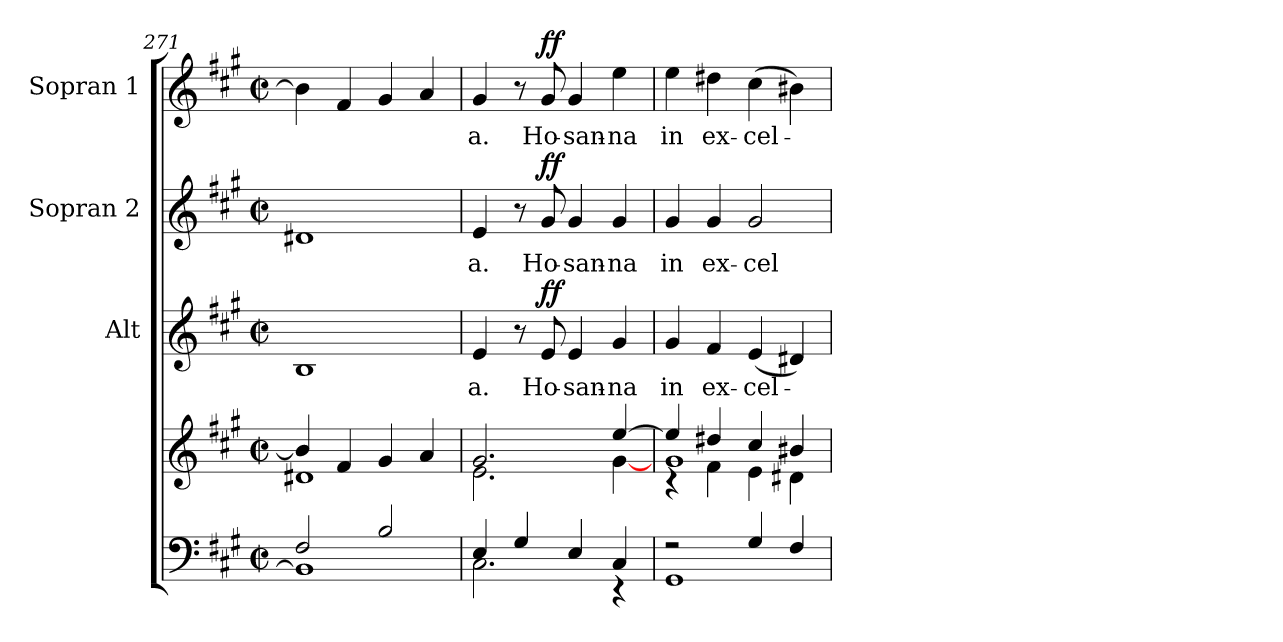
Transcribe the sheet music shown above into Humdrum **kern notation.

**kern	**kern	**kern	**text	**dynam	**kern	**text	**dynam	**kern	**text	**dynam
*part4	*part4	*part3	*part3	*part3	*part2	*part2	*part2	*part1	*part1	*part1
*staff5	*staff4	*staff3	*staff3	*staff3	*staff2	*staff2	*staff2	*staff1	*staff1	*staff1
*	*	*I"Alt	*	*	*I"Sopran 2	*	*	*I"Sopran 1	*	*
*	*	*I'A.	*	*	*I'S. 2	*	*	*I'S. 1	*	*
*clefF4	*clefG2	*clefG2	*	*	*clefG2	*	*	*clefG2	*	*
*k[f#c#g#]	*k[f#c#g#]	*k[f#c#g#]	*	*	*k[f#c#g#]	*	*	*k[f#c#g#]	*	*
*A:	*A:	*A:	*	*	*A:	*	*	*A:	*	*
*M2/2	*M2/2	*M2/2	*	*	*M2/2	*	*	*M2/2	*	*
*met(c|)	*met(c|)	*met(c|)	*	*	*met(c|)	*	*	*met(c|)	*	*
=271	=271	=271	=271	=271	=271	=271	=271	=271	=271	=271
*^	*^	*	*	*	*	*	*	*	*	*
2F#/	1BB]	4b/]	1d#X	1B	.	.	1d#X	.	.	4b\]	.	.
.	.	4f#/	.	.	.	.	.	.	.	4f#/	.	.
2B/	.	4g#/	.	.	.	.	.	.	.	4g#/	.	.
.	.	4a/	.	.	.	.	.	.	.	4a/	.	.
!!LO:LB:g=z
=272	=272	=272	=272	=272	=272	=272	=272	=272	=272	=272	=272	=272
!	!	!	!	!	!LO:LY:b	!	!	!LO:LY:b	!	!	!LO:LY:b	!
4E/	2.C#\	2.g#/	2.e\	4e/	-a.	.	4e/	-a.	.	4g#/	-a.	.
4G#/	.	.	.	8r	.	.	8r	.	.	8r	.	.
!	!	!	!	!	!LO:LY:b	!LO:DY:a	!	!LO:LY:b	!LO:DY:a	!	!LO:LY:b	!LO:DY:a
.	.	.	.	8e/	Ho-	ff	8g#/	Ho-	ff	8g#/	Ho-	ff
!	!	!	!	!	!LO:LY:b	!	!	!LO:LY:b	!	!	!LO:LY:b	!
4E/	.	.	.	4e/	-san-	.	4g#/	-san-	.	4g#/	-san-	.
!	!	!	!	!	!LO:LY:b	!	!	!LO:LY:b	!	!	!LO:LY:b	!
4C#/	4rEE	[>4ee/	[<4g#\	4g#/	-na	.	4g#/	-na	.	4ee\	-na	.
=273	=273	=273	=273	=273	=273	=273	=273	=273	=273	=273	=273	=273
*	*	*	*^	*	*	*	*	*	*	*	*	*
!	!	!	!	!	!	!LO:LY:b	!	!	!LO:LY:b	!	!	!LO:LY:b	!
2rF	1GG#	4ee/]	4rB	1g#	4g#/	in	.	4g#/	in	.	4ee\	in	.
!	!	!	!	!	!	!LO:LY:b	!	!	!LO:LY:b	!	!	!LO:LY:b	!
.	.	4dd#X/	4f#\	.	4f#/	ex-	.	4g#/	ex-	.	4dd#X\	ex-	.
!	!	!	!	!	!	!LO:LY:b	!	!	!LO:LY:b	!	!	!LO:LY:b	!
4G#/	.	4cc#/	4e\	.	(<4e/	-cel-	.	2g#/	-cel-	.	(>4cc#\	-cel-	.
4F#/	.	4b#X/	4d#X\	.	4d#X/)	.	.	.	.	.	4b#X\)	.	.
*v	*v	*	*	*	*	*	*	*	*	*	*	*	*
*	*v	*v	*v	*	*	*	*	*	*	*	*	*
=	=	=	=	=	=	=	=	=	=	=
*-	*-	*-	*-	*-	*-	*-	*-	*-	*-	*-
